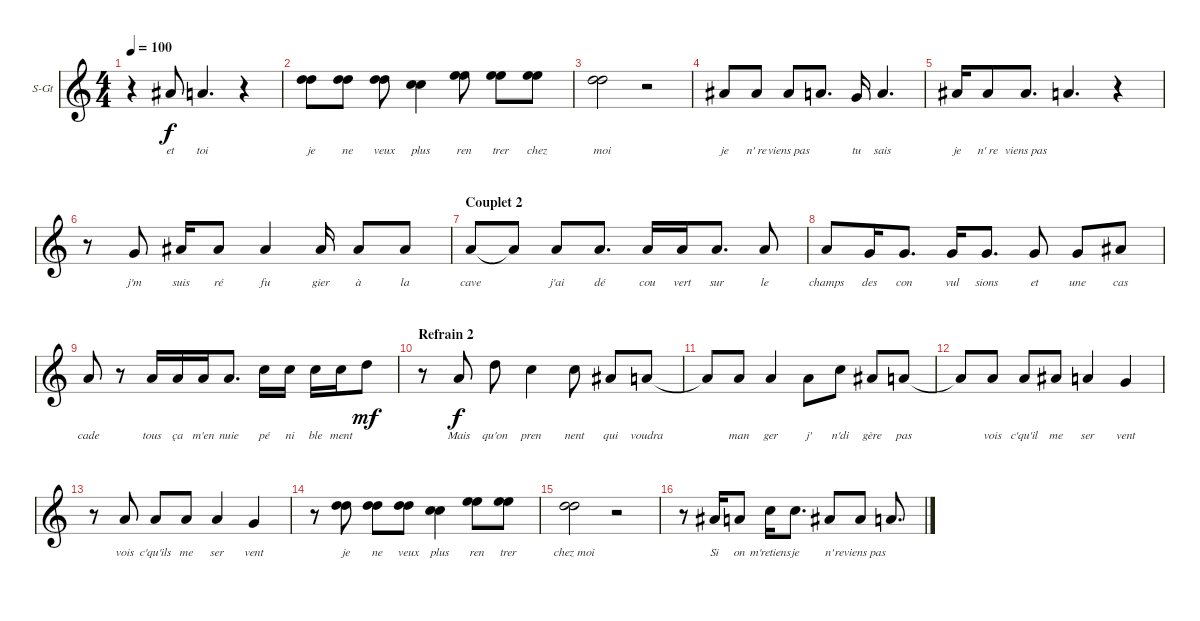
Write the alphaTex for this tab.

\bracketExtendMode groupsimilarinstruments
\firstSystemTrackNameOrientation horizontal
\otherSystemsTrackNameOrientation horizontal
\track ("Voix" "S-Gt") {instrument tenorsax}
\staff {score}
\tuning (E4 B3 G3 D3 A2 E2)
\displaytranspose 12
\ts (4 4)
\tempo 100
\clef g2
\ks c
r.4{dy f} 3.3.8{lyrics (0 "et") lyrics (1 "") lyrics (2 "") lyrics (3 "") lyrics (4 "")} 2.3.4{d lyrics (0 "toi") lyrics (1 "") lyrics (2 "") lyrics (3 "") lyrics (4 "")} r.4 |
(3.2 7.3).8{lyrics (0 "je") lyrics (1 "") lyrics (2 "") lyrics (3 "") lyrics (4 "")} (3.2 7.3).8{lyrics (0 "ne") lyrics (1 "") lyrics (2 "") lyrics (3 "") lyrics (4 "")} (3.2 7.3).8{lyrics (0 "veux") lyrics (1 "") lyrics (2 "") lyrics (3 "") lyrics (4 "")} (1.2 5.3).4{lyrics (0 "plus") lyrics (1 "") lyrics (2 "") lyrics (3 "") lyrics (4 "")} (5.2 9.3).8{lyrics (0 "ren") lyrics (1 "") lyrics (2 "") lyrics (3 "") lyrics (4 "")} (5.2 9.3).8{lyrics (0 "trer") lyrics (1 "") lyrics (2 "") lyrics (3 "") lyrics (4 "")} (5.2 9.3).8{lyrics (0 "chez") lyrics (1 "") lyrics (2 "") lyrics (3 "") lyrics (4 "")} |
(3.2 7.3).2{lyrics (0 "moi") lyrics (1 "") lyrics (2 "") lyrics (3 "") lyrics (4 "")} r.2 |
3.3.8{lyrics (0 "je") lyrics (1 "") lyrics (2 "") lyrics (3 "") lyrics (4 "")} 3.3.8{lyrics (0 "n' re") lyrics (1 "") lyrics (2 "") lyrics (3 "") lyrics (4 "")} 3.3.8{lyrics (0 "viens pas") lyrics (1 "") lyrics (2 "") lyrics (3 "") lyrics (4 "")} 2.3.8{d lyrics (0 " ") lyrics (1 "") lyrics (2 "") lyrics (3 "") lyrics (4 "")} 0.3.16{lyrics (0 "tu") lyrics (1 "") lyrics (2 "") lyrics (3 "") lyrics (4 "")} 2.3.4{d lyrics (0 "sais") lyrics (1 "") lyrics (2 "") lyrics (3 "") lyrics (4 "")} |
3.3.16{lyrics (0 "je") lyrics (1 "") lyrics (2 "") lyrics (3 "") lyrics (4 "")} 3.3.8{lyrics (0 "n' re") lyrics (1 "") lyrics (2 "") lyrics (3 "") lyrics (4 "")} 3.3.8{d lyrics (0 "viens pas") lyrics (1 "") lyrics (2 "") lyrics (3 "") lyrics (4 "")} 2.3.4{d lyrics (0 "") lyrics (1 "") lyrics (2 "") lyrics (3 "") lyrics (4 "")} r.4 |
r.8 0.3.8{lyrics (0 "j'm") lyrics (1 "") lyrics (2 "") lyrics (3 "") lyrics (4 "")} 3.3.16{lyrics (0 "suis") lyrics (1 "") lyrics (2 "") lyrics (3 "") lyrics (4 "")} 3.3.8{lyrics (0 "ré") lyrics (1 "") lyrics (2 "") lyrics (3 "") lyrics (4 "")} 3.3.4{lyrics (0 "fu") lyrics (1 "") lyrics (2 "") lyrics (3 "") lyrics (4 "")} 3.3.16{lyrics (0 "gier") lyrics (1 "") lyrics (2 "") lyrics (3 "") lyrics (4 "")} 3.3.8{lyrics (0 "à") lyrics (1 "") lyrics (2 "") lyrics (3 "") lyrics (4 "")} 3.3.8{lyrics (0 "la") lyrics (1 "") lyrics (2 "") lyrics (3 "") lyrics (4 "")} |
\section ("" "Couplet 2")
2.3.8{lyrics (0 "cave") lyrics (1 "") lyrics (2 "") lyrics (3 "") lyrics (4 "")} 2.3{t}.8 2.3.8{lyrics (0 "j'ai") lyrics (1 "") lyrics (2 "") lyrics (3 "") lyrics (4 "")} 2.3.8{d lyrics (0 "dé") lyrics (1 "") lyrics (2 "") lyrics (3 "") lyrics (4 "")} 2.3.16{lyrics (0 "cou") lyrics (1 "") lyrics (2 "") lyrics (3 "") lyrics (4 "")} 2.3.16{lyrics (0 "vert") lyrics (1 "") lyrics (2 "") lyrics (3 "") lyrics (4 "")} 2.3.8{d lyrics (0 "sur") lyrics (1 "") lyrics (2 "") lyrics (3 "") lyrics (4 "")} 2.3.8{lyrics (0 "le") lyrics (1 "") lyrics (2 "") lyrics (3 "") lyrics (4 "")} |
2.3.8{lyrics (0 "champs") lyrics (1 "") lyrics (2 "") lyrics (3 "") lyrics (4 "")} 0.3.16{lyrics (0 "des") lyrics (1 "") lyrics (2 "") lyrics (3 "") lyrics (4 "")} 0.3.8{d lyrics (0 "con") lyrics (1 "") lyrics (2 "") lyrics (3 "") lyrics (4 "")} 0.3.16{lyrics (0 "vul") lyrics (1 "") lyrics (2 "") lyrics (3 "") lyrics (4 "")} 0.3.8{d lyrics (0 "sions") lyrics (1 "") lyrics (2 "") lyrics (3 "") lyrics (4 "")} 0.3.8{lyrics (0 "et") lyrics (1 "") lyrics (2 "") lyrics (3 "") lyrics (4 "")} 0.3.8{lyrics (0 "une") lyrics (1 "") lyrics (2 "") lyrics (3 "") lyrics (4 "")} 3.3.8{lyrics (0 "cas") lyrics (1 "") lyrics (2 "") lyrics (3 "") lyrics (4 "")} |
2.3.8{lyrics (0 "cade") lyrics (1 "") lyrics (2 "") lyrics (3 "") lyrics (4 "")} r.8 2.3.16{lyrics (0 "tous") lyrics (1 "") lyrics (2 "") lyrics (3 "") lyrics (4 "")} 2.3.16{lyrics (0 "ça") lyrics (1 "") lyrics (2 "") lyrics (3 "") lyrics (4 "")} 2.3.16{lyrics (0 "m'en") lyrics (1 "") lyrics (2 "") lyrics (3 "") lyrics (4 "")} 2.3.8{d lyrics (0 "nuie") lyrics (1 "") lyrics (2 "") lyrics (3 "") lyrics (4 "")} 1.2.16{lyrics (0 "pé") lyrics (1 "") lyrics (2 "") lyrics (3 "") lyrics (4 "")} 1.2.16{lyrics (0 "ni") lyrics (1 "") lyrics (2 "") lyrics (3 "") lyrics (4 "")} 1.2.16{lyrics (0 "ble") lyrics (1 "") lyrics (2 "") lyrics (3 "") lyrics (4 "")} 1.2.16{lyrics (0 "ment") lyrics (1 "") lyrics (2 "") lyrics (3 "") lyrics (4 "")} 3.2.8{lyrics (0 "") lyrics (1 "") lyrics (2 "") lyrics (3 "") lyrics (4 "") dy mf} |
\section ("" "Refrain 2")
r.8 2.3.8{lyrics (0 "Mais") lyrics (1 "") lyrics (2 "") lyrics (3 "") lyrics (4 "") dy f} 3.2.8{lyrics (0 "qu'on") lyrics (1 "") lyrics (2 "") lyrics (3 "") lyrics (4 "")} 5.3.4{lyrics (0 "pren") lyrics (1 "") lyrics (2 "") lyrics (3 "") lyrics (4 "")} 5.3.8{lyrics (0 "nent") lyrics (1 "") lyrics (2 "") lyrics (3 "") lyrics (4 "")} 3.3.8{lyrics (0 "qui") lyrics (1 "") lyrics (2 "") lyrics (3 "") lyrics (4 "")} 2.3.8{lyrics (0 "voudra") lyrics (1 "") lyrics (2 "") lyrics (3 "") lyrics (4 "")} |
2.3{t}.8 2.3.8{lyrics (0 "man") lyrics (1 "") lyrics (2 "") lyrics (3 "") lyrics (4 "")} 2.3.4{lyrics (0 "ger") lyrics (1 "") lyrics (2 "") lyrics (3 "") lyrics (4 "")} 2.3.8{lyrics (0 "j'") lyrics (1 "") lyrics (2 "") lyrics (3 "") lyrics (4 "")} 5.3.8{lyrics (0 "n'di") lyrics (1 "") lyrics (2 "") lyrics (3 "") lyrics (4 "")} 3.3.8{lyrics (0 "gère") lyrics (1 "") lyrics (2 "") lyrics (3 "") lyrics (4 "")} 2.3.8{lyrics (0 "pas") lyrics (1 "") lyrics (2 "") lyrics (3 "") lyrics (4 "")} |
2.3{t}.8 2.3.8{lyrics (0 "vois") lyrics (1 "") lyrics (2 "") lyrics (3 "") lyrics (4 "")} 2.3.8{lyrics (0 "c'qu'il") lyrics (1 "") lyrics (2 "") lyrics (3 "") lyrics (4 "")} 3.3.8{lyrics (0 "me") lyrics (1 "") lyrics (2 "") lyrics (3 "") lyrics (4 "")} 2.3.4{lyrics (0 "ser") lyrics (1 "") lyrics (2 "") lyrics (3 "") lyrics (4 "")} 0.3.4{lyrics (0 "vent") lyrics (1 "") lyrics (2 "") lyrics (3 "") lyrics (4 "")} |
r.8 2.3.8{lyrics (0 "vois") lyrics (1 "") lyrics (2 "") lyrics (3 "") lyrics (4 "")} 2.3.8{lyrics (0 "c'qu'ils") lyrics (1 "") lyrics (2 "") lyrics (3 "") lyrics (4 "")} 2.3.8{lyrics (0 "me") lyrics (1 "") lyrics (2 "") lyrics (3 "") lyrics (4 "")} 2.3.4{lyrics (0 "ser") lyrics (1 "") lyrics (2 "") lyrics (3 "") lyrics (4 "")} 0.3.4{lyrics (0 "vent") lyrics (1 "") lyrics (2 "") lyrics (3 "") lyrics (4 "")} |
r.8 (3.2 7.3).8{lyrics (0 "je") lyrics (1 "") lyrics (2 "") lyrics (3 "") lyrics (4 "")} (3.2 7.3).8{lyrics (0 "ne") lyrics (1 "") lyrics (2 "") lyrics (3 "") lyrics (4 "")} (3.2 7.3).8{lyrics (0 "veux") lyrics (1 "") lyrics (2 "") lyrics (3 "") lyrics (4 "")} (1.2 5.3).4{lyrics (0 "plus") lyrics (1 "") lyrics (2 "") lyrics (3 "") lyrics (4 "")} (5.2 9.3).8{lyrics (0 "ren") lyrics (1 "") lyrics (2 "") lyrics (3 "") lyrics (4 "")} (5.2 9.3).8{lyrics (0 "trer") lyrics (1 "") lyrics (2 "") lyrics (3 "") lyrics (4 "")} |
(3.2 7.3).2{lyrics (0 "chez moi") lyrics (1 "") lyrics (2 "") lyrics (3 "") lyrics (4 "")} r.2 |
r.8 3.3.16{lyrics (0 "Si") lyrics (1 "") lyrics (2 "") lyrics (3 "") lyrics (4 "")} 2.3.8{lyrics (0 "on") lyrics (1 "") lyrics (2 "") lyrics (3 "") lyrics (4 "")} 5.3.16{lyrics (0 "m'retiens") lyrics (1 "") lyrics (2 "") lyrics (3 "") lyrics (4 "")} 5.3.8{d lyrics (0 "je") lyrics (1 "") lyrics (2 "") lyrics (3 "") lyrics (4 "")} 3.3.8{lyrics (0 "n'") lyrics (1 "") lyrics (2 "") lyrics (3 "") lyrics (4 "")} 3.3.8{lyrics (0 "reviens pas") lyrics (1 "") lyrics (2 "") lyrics (3 "") lyrics (4 "")} 2.3.8{d lyrics (0 " ") lyrics (1 "") lyrics (2 "") lyrics (3 "") lyrics (4 "")}
